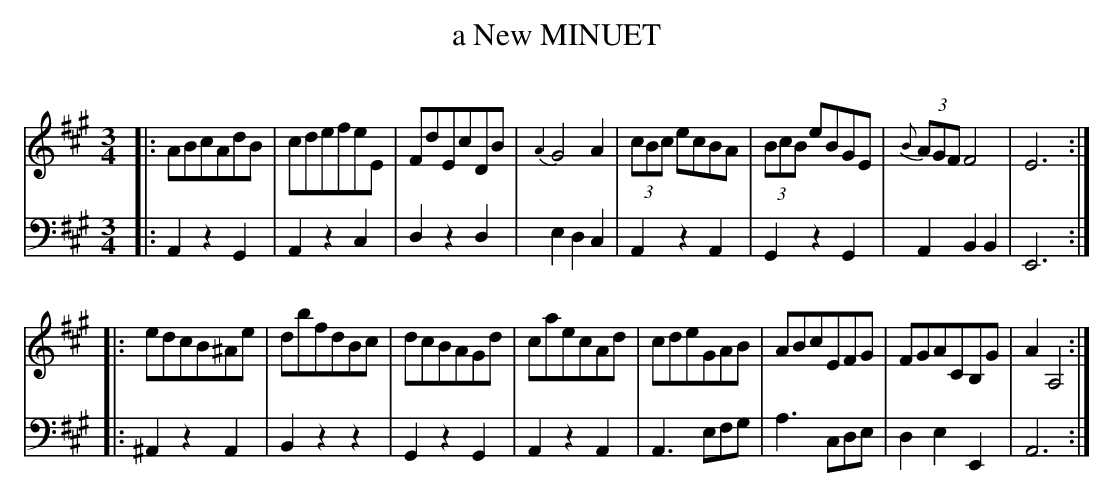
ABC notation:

X:1
T: a New MINUET
C:
M: 3/4
L: 1/8
K: A
V: 1  staves=2
|:\
ABcAdB | cdefeE | FdEcDB | {A2}G4 A2 |\
(3cBc ecBA | (3BcB eBGE | (3{B}AGF F4 | E6 :|
|:\
edcB^Ae | dbfdBc | dcBAGd | caecAd |\
cdeGAB | ABcEFG | FGACB,G | A2 A,4 :|
V: 2 clef=bass middle=d
|:\
A2z2G2 | A2z2c2 | d2z2d2 | e2d2c2 | A2z2A2 |
G2z2G2 | A2B2B2 | E6 :|\
|: ^A2z2A2 | B2z2z2 |
G2z2G2 | A2z2A2 | A3 efg | a3 cde |
d2e2E2 | A6 :|
